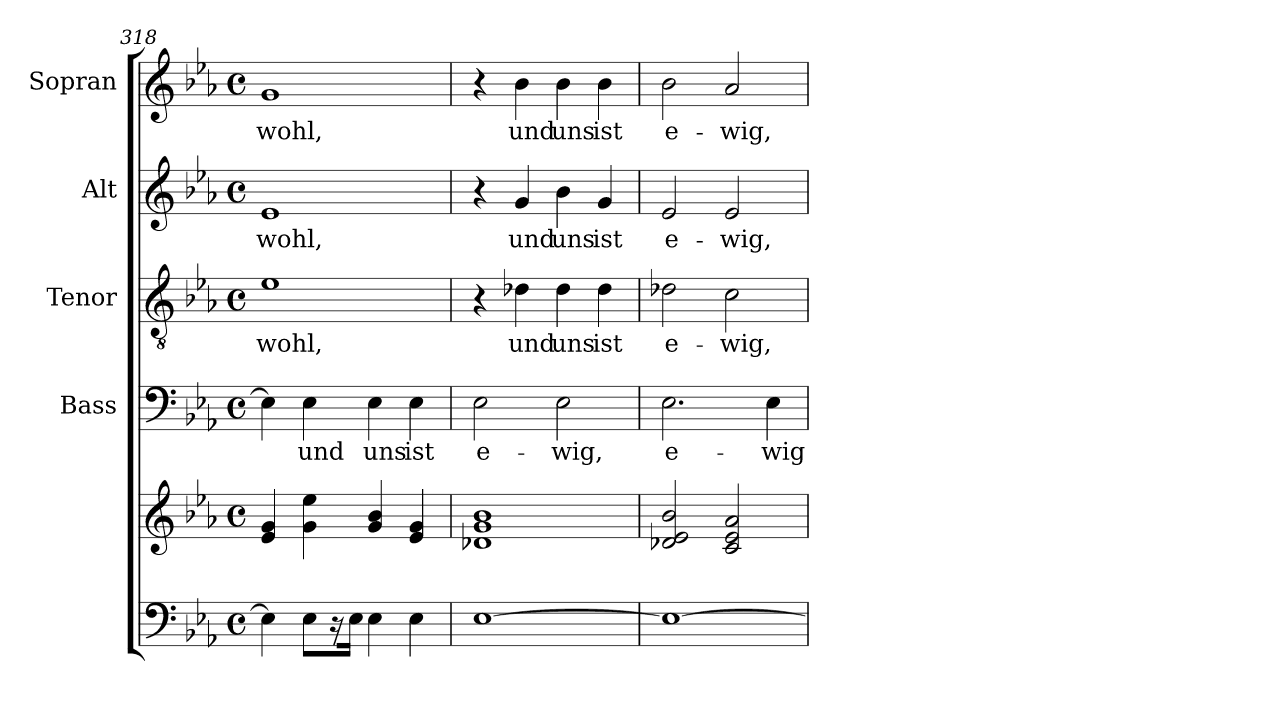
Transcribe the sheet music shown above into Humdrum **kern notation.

**kern	**kern	**kern	**text	**kern	**text	**kern	**text	**kern	**text
*part5	*part5	*part4	*part4	*part3	*part3	*part2	*part2	*part1	*part1
*staff6	*staff5	*staff4	*staff4	*staff3	*staff3	*staff2	*staff2	*staff1	*staff1
*	*	*I"Bass	*	*I"Tenor	*	*I"Alt	*	*I"Sopran	*
*	*	*I'B.	*	*I'T.	*	*I'A.	*	*I'S.	*
*clefF4	*clefG2	*clefF4	*	*clefGv2	*	*clefG2	*	*clefG2	*
*k[b-e-a-]	*k[b-e-a-]	*k[b-e-a-]	*	*k[b-e-a-]	*	*k[b-e-a-]	*	*k[b-e-a-]	*
*E-:	*E-:	*E-:	*	*E-:	*	*E-:	*	*E-:	*
*M4/4	*M4/4	*M4/4	*	*M4/4	*	*M4/4	*	*M4/4	*
*met(c)	*met(c)	*met(c)	*	*met(c)	*	*met(c)	*	*met(c)	*
=318	=318	=318	=318	=318	=318	=318	=318	=318	=318
!	!	!	!	!	!LO:LY:b	!	!LO:LY:b	!	!LO:LY:b
4E-\]	4e-/ 4g/	4E-\]	.	1e-	wohl,	1e-	wohl,	1g	wohl,
!	!	!	!LO:LY:b	!	!	!	!	!	!
8E-\L	4g\ 4ee-\	4E-\	und	.	.	.	.	.	.
16r	.	.	.	.	.	.	.	.	.
16E-\Jk	.	.	.	.	.	.	.	.	.
!	!	!	!LO:LY:b	!	!	!	!	!	!
4E-\	4g/ 4b-/	4E-\	uns	.	.	.	.	.	.
!	!	!	!LO:LY:b	!	!	!	!	!	!
4E-\	4e-/ 4g/	4E-\	ist	.	.	.	.	.	.
=319	=319	=319	=319	=319	=319	=319	=319	=319	=319
!	!	!	!LO:LY:b	!	!	!	!	!	!
[1E-	1d-X 1g 1b-	2E-\	e-	4r	.	4r	.	4r	.
!	!	!	!	!	!LO:LY:b	!	!LO:LY:b	!	!LO:LY:b
.	.	.	.	4d-X\	und	4g/	und	4b-\	und
!	!	!	!LO:LY:b	!	!LO:LY:b	!	!LO:LY:b	!	!LO:LY:b
.	.	2E-\	-wig,	4d-\	uns	4b-\	uns	4b-\	uns
!	!	!	!	!	!LO:LY:b	!	!LO:LY:b	!	!LO:LY:b
.	.	.	.	4d-\	ist	4g/	ist	4b-\	ist
=320	=320	=320	=320	=320	=320	=320	=320	=320	=320
!	!	!	!LO:LY:b	!	!LO:LY:b	!	!LO:LY:b	!	!LO:LY:b
1E-_	2d-X/ 2e-/ 2b-/	2.E-\	e-	2d-X\	e-	2e-/	e-	2b-\	e-
!	!	!	!	!	!LO:LY:b	!	!LO:LY:b	!	!LO:LY:b
.	2c/ 2e-/ 2a-/	.	.	2c\	-wig,	2e-/	-wig,	2a-/	-wig,
!	!	!	!LO:LY:b	!	!	!	!	!	!
.	.	4E-\	-wig	.	.	.	.	.	.
=	=	=	=	=	=	=	=	=	=
*-	*-	*-	*-	*-	*-	*-	*-	*-	*-
